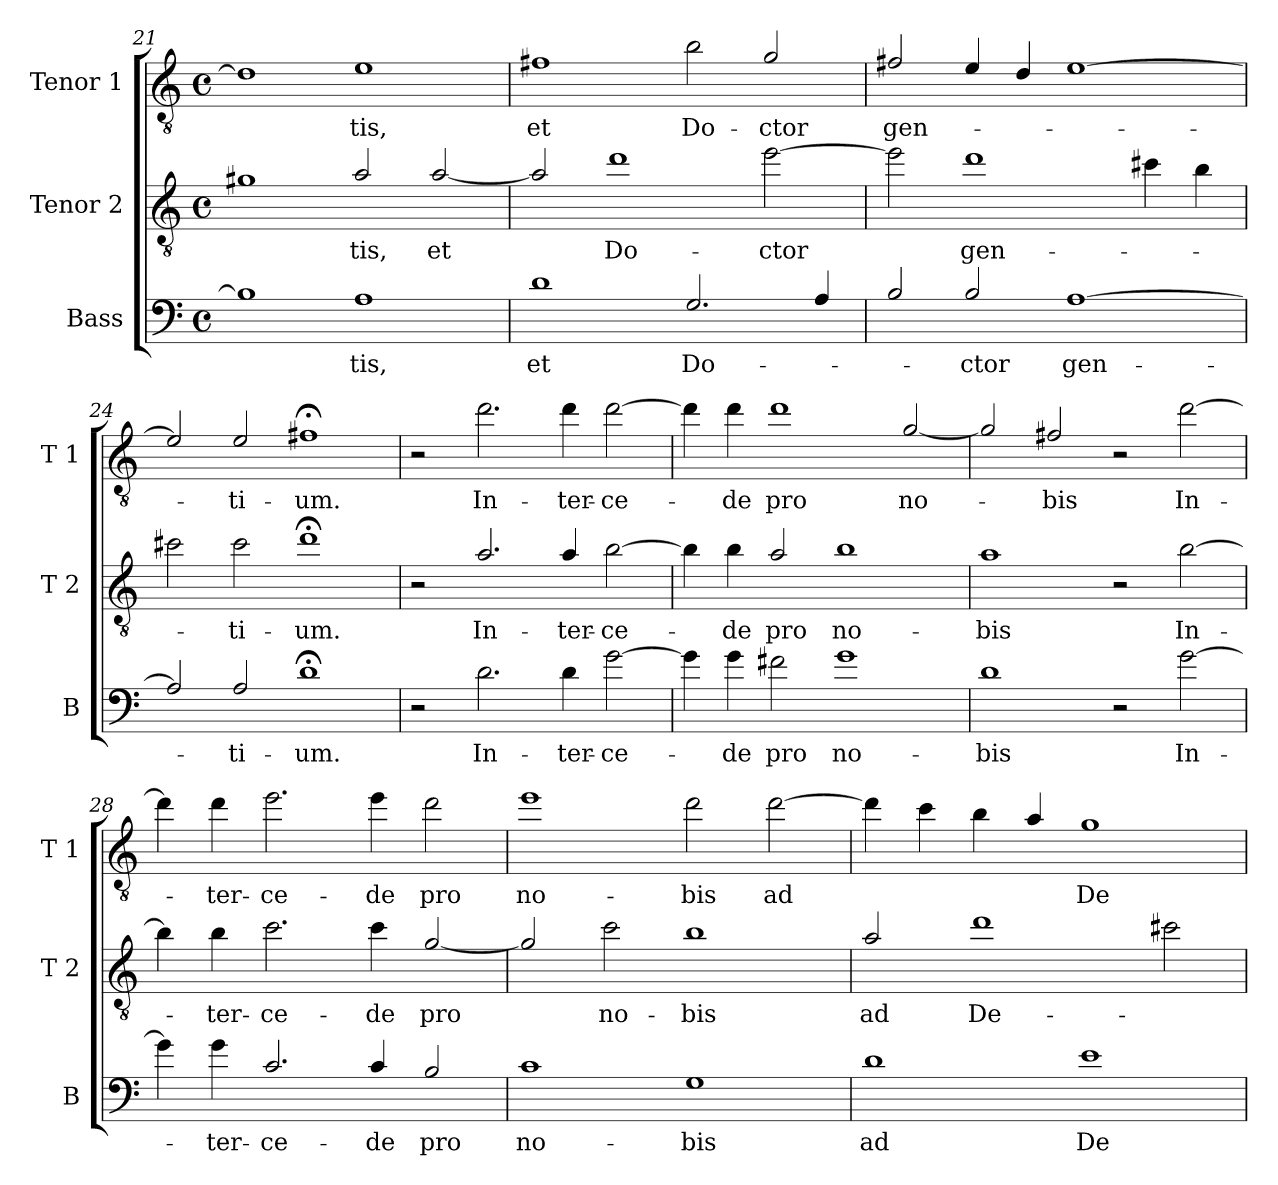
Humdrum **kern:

**kern	**text	**kern	**text	**kern	**text
*part3	*part3	*part2	*part2	*part1	*part1
*staff3	*staff3	*staff2	*staff2	*staff1	*staff1
*I"Bass	*	*I"Tenor 2	*	*I"Tenor 1	*
*I'B	*	*I'T 2	*	*I'T 1	*
*clefF4	*	*clefGv2	*	*clefGv2	*
*ITrd7c12	*	*ITrd7c12	*	*ITrd7c12	*
*k[]	*	*k[]	*	*k[]	*
*C:	*	*C:	*	*C:	*
*M4/4	*	*M4/4	*	*M4/4	*
*met(c)	*	*met(c)	*	*met(c)	*
=21	=21	=21	=21	=21	=21
1BB]	.	1G#X	.	1D]	.
!	!LO:LY:b	!	!LO:LY:b	!	!LO:LY:b
1AA	-tis,	2A/	-tis,	1E	-tis,
!	!	!	!LO:LY:b	!	!
.	.	[2A/	et	.	.
=22	=22	=22	=22	=22	=22
!	!LO:LY:b	!	!	!	!LO:LY:b
1D	et	2A/]	.	1F#X	et
!	!	!	!LO:LY:b	!	!
.	.	1d	Do-	.	.
!	!LO:LY:b	!	!	!	!LO:LY:b
2.GG/	Do-	.	.	2B\	Do-
!	!	!	!LO:LY:b	!	!LO:LY:b
.	.	[2e\	-ctor	2G/	-ctor
4AA/	.	.	.	.	.
!!LO:PB:g=z
=23	=23	=23	=23	=23	=23
!	!	!	!	!	!LO:LY:b
2BB/	.	2e\]	.	2F#X/	gen-
!	!LO:LY:b	!	!LO:LY:b	!	!
2BB/	-ctor	1d	gen-	4E/	.
.	.	.	.	4D/	.
!	!LO:LY:b	!	!	!	!
[1AA	gen-	.	.	[1E	.
.	.	4c#X\	.	.	.
.	.	4B\	.	.	.
=24	=24	=24	=24	=24	=24
2AA/]	.	2c#X\	.	2E/]	.
!	!LO:LY:b	!	!LO:LY:b	!	!LO:LY:b
2AA/	-ti-	2c#\	-ti-	2E/	-ti-
!	!LO:LY:b	!	!LO:LY:b	!	!LO:LY:b
1D;<	-um.	1d;<	-um.	1F#X;<	-um.
=25	=25	=25	=25	=25	=25
2r	.	2r	.	2r	.
!	!LO:LY:b	!	!LO:LY:b	!	!LO:LY:b
2.D\	In-	2.A/	In-	2.d\	In-
!	!LO:LY:b	!	!LO:LY:b	!	!LO:LY:b
4D\	-ter-	4A/	-ter-	4d\	-ter-
!	!LO:LY:b	!	!LO:LY:b	!	!LO:LY:b
[2G\	-ce-	[2B\	-ce-	[2d\	-ce-
=26	=26	=26	=26	=26	=26
4G\]	.	4B\]	.	4d\]	.
!	!LO:LY:b	!	!LO:LY:b	!	!LO:LY:b
4G\	-de	4B\	-de	4d\	-de
!	!LO:LY:b	!	!LO:LY:b	!	!LO:LY:b
2F#X\	pro	2A/	pro	1d	pro
!	!LO:LY:b	!	!LO:LY:b	!	!
1G	no-	1B	no-	.	.
!	!	!	!	!	!LO:LY:b
.	.	.	.	[2G/	no-
!!LO:LB:g=z
=27	=27	=27	=27	=27	=27
!	!LO:LY:b	!	!LO:LY:b	!	!
1D	-bis	1A	-bis	2G/]	.
!	!	!	!	!	!LO:LY:b
.	.	.	.	2F#X/	-bis
2r	.	2r	.	2r	.
!	!LO:LY:b	!	!LO:LY:b	!	!LO:LY:b
[2G\	In-	[2B\	In-	[2d\	In-
=28	=28	=28	=28	=28	=28
4G\]	.	4B\]	.	4d\]	.
!	!LO:LY:b	!	!LO:LY:b	!	!LO:LY:b
4G\	-ter-	4B\	-ter-	4d\	-ter-
!	!LO:LY:b	!	!LO:LY:b	!	!LO:LY:b
2.C/	-ce-	2.c\	-ce-	2.e\	-ce-
!	!LO:LY:b	!	!LO:LY:b	!	!LO:LY:b
4C/	-de	4c\	-de	4e\	-de
!	!LO:LY:b	!	!LO:LY:b	!	!LO:LY:b
2BB/	pro	[2G/	pro	2d\	pro
=29	=29	=29	=29	=29	=29
!	!LO:LY:b	!	!	!	!LO:LY:b
1C	no-	2G/]	.	1e	no-
!	!	!	!LO:LY:b	!	!
.	.	2c\	no-	.	.
!	!LO:LY:b	!	!LO:LY:b	!	!LO:LY:b
1GG	-bis	1B	-bis	2d\	-bis
!	!	!	!	!	!LO:LY:b
.	.	.	.	[2d\	ad
=30	=30	=30	=30	=30	=30
!	!LO:LY:b	!	!LO:LY:b	!	!
1D	ad	2A/	ad	4d\]	.
.	.	.	.	4c\	.
!	!	!	!LO:LY:b	!	!
.	.	1d	De-	4B\	.
.	.	.	.	4A/	.
!	!LO:LY:b	!	!	!	!LO:LY:b
1E	De-	.	.	1G	De-
.	.	2c#X\	.	.	.
=	=	=	=	=	=
*-	*-	*-	*-	*-	*-
